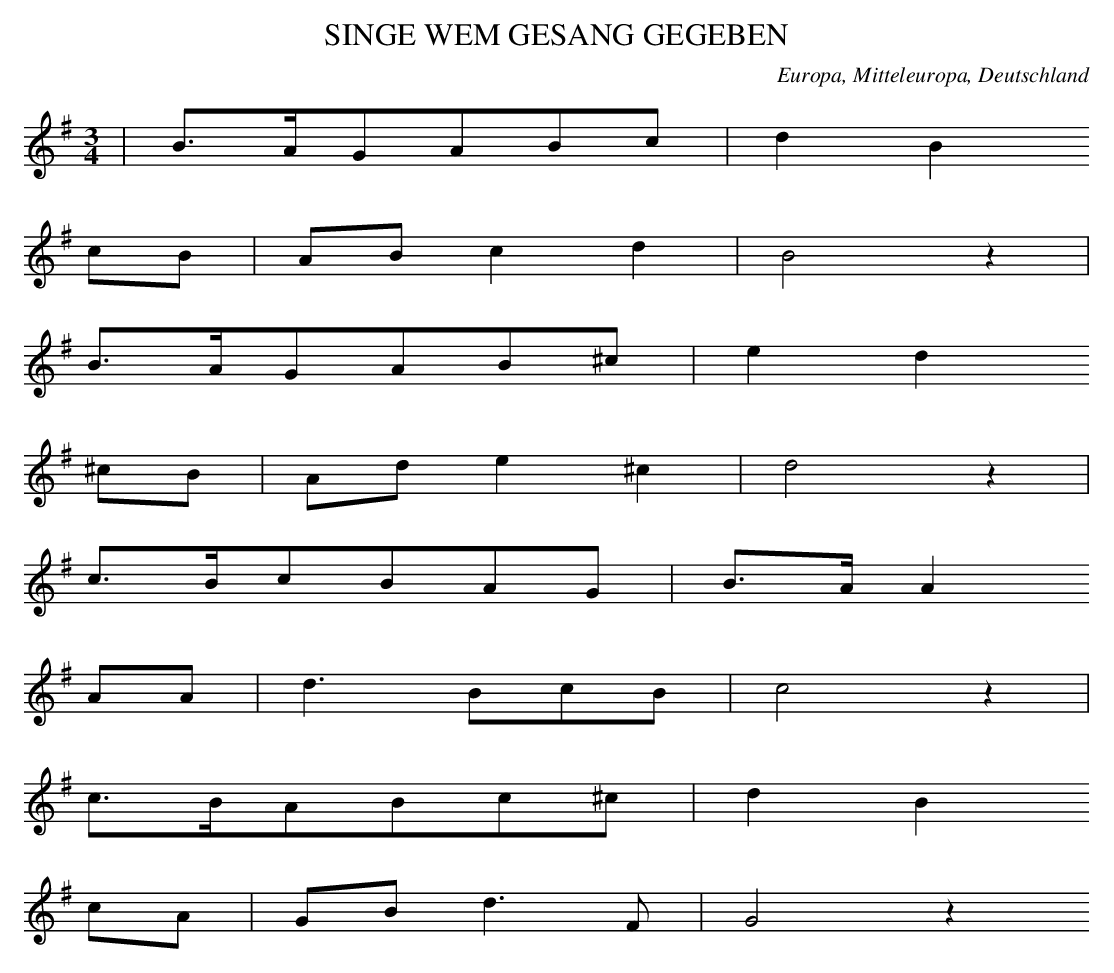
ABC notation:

X:1
T: SINGE WEM GESANG GEGEBEN
O: Europa, Mitteleuropa, Deutschland
M: 3/4
L: 1/16
K: G
 | B3AG2A2B2c2 | d4B4
c2B2 | A2B2c4d4 | B8z4 |
B3AG2A2B2^c2 | e4d4
^c2B2 | A2d2e4^c4 | d8z4 |
c3Bc2B2A2G2 | B3AA4
A2A2 | d6B2c2B2 | c8z4 |
c3BA2B2c2^c2 | d4B4
c2A2 | G2B2d6F2 | G8z4
